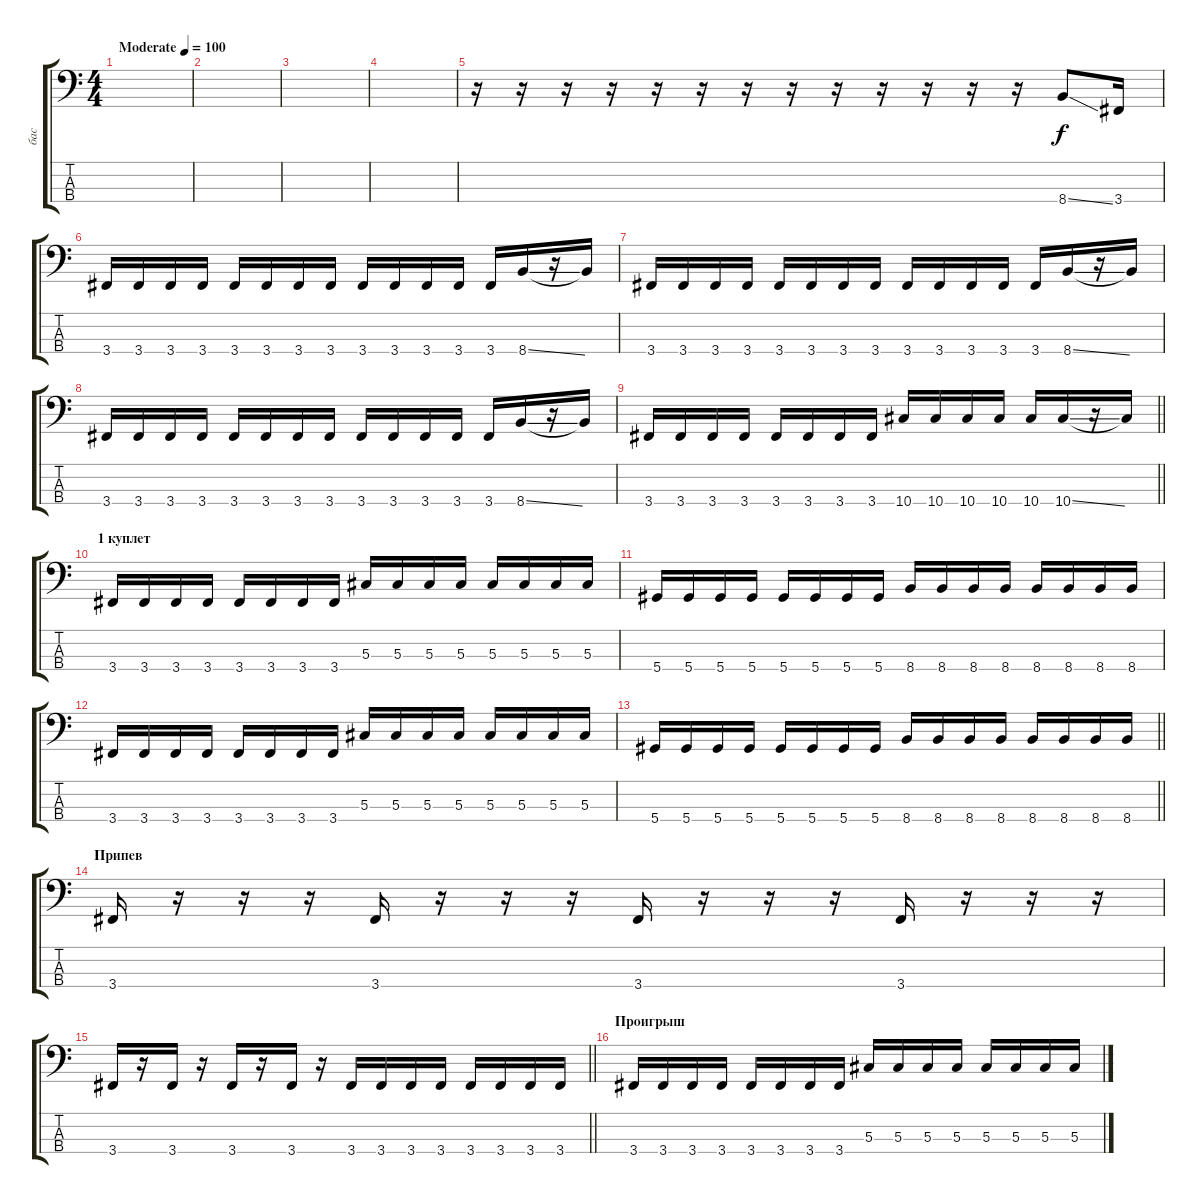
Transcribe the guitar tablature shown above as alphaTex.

\track ("бас" "бас") {instrument electricbasspick}
\staff {score tabs}
\tuning (Gb2 Db2 Ab1 Eb1) {hide}
\ts (4 4)
\tempo (100 "Moderate")
\clef f4
\ks c
|
|
|
|
r.16 r.16 r.16 r.16 r.16 r.16 r.16 r.16 r.16 r.16 r.16 r.16 r.16 8.4{ss}.8 3.4.16 |
3.4.16 3.4.16 3.4.16 3.4.16 3.4.16 3.4.16 3.4.16 3.4.16 3.4.16 3.4.16 3.4.16 3.4.16 3.4.16 8.4{ss}.16 r.16 8.4{t}.16 |
3.4.16 3.4.16 3.4.16 3.4.16 3.4.16 3.4.16 3.4.16 3.4.16 3.4.16 3.4.16 3.4.16 3.4.16 3.4.16 8.4{ss}.16 r.16 8.4{t}.16 |
3.4.16 3.4.16 3.4.16 3.4.16 3.4.16 3.4.16 3.4.16 3.4.16 3.4.16 3.4.16 3.4.16 3.4.16 3.4.16 8.4{ss}.16 r.16 8.4{t}.16 |
\barLineRight lightlight
3.4.16 3.4.16 3.4.16 3.4.16 3.4.16 3.4.16 3.4.16 3.4.16 10.4.16 10.4.16 10.4.16 10.4.16 10.4.16 10.4{ss}.16 r.16 10.4{t}.16 |
\section ("" " 1 куплет")
3.4.16 3.4.16 3.4.16 3.4.16 3.4.16 3.4.16 3.4.16 3.4.16 5.3.16 5.3.16 5.3.16 5.3.16 5.3.16 5.3.16 5.3.16 5.3.16 |
5.4.16 5.4.16 5.4.16 5.4.16 5.4.16 5.4.16 5.4.16 5.4.16 8.4.16 8.4.16 8.4.16 8.4.16 8.4.16 8.4.16 8.4.16 8.4.16 |
3.4.16 3.4.16 3.4.16 3.4.16 3.4.16 3.4.16 3.4.16 3.4.16 5.3.16 5.3.16 5.3.16 5.3.16 5.3.16 5.3.16 5.3.16 5.3.16 |
\barLineRight lightlight
5.4.16 5.4.16 5.4.16 5.4.16 5.4.16 5.4.16 5.4.16 5.4.16 8.4.16 8.4.16 8.4.16 8.4.16 8.4.16 8.4.16 8.4.16 8.4.16 |
\section ("" "Припев")
3.4.16 r.16 r.16 r.16 3.4.16 r.16 r.16 r.16 3.4.16 r.16 r.16 r.16 3.4.16 r.16 r.16 r.16 |
\barLineRight lightlight
3.4.16 r.16 3.4.16 r.16 3.4.16 r.16 3.4.16 r.16 3.4.16 3.4.16 3.4.16 3.4.16 3.4.16 3.4.16 3.4.16 3.4.16 |
\section ("" "Проигрыш")
3.4.16 3.4.16 3.4.16 3.4.16 3.4.16 3.4.16 3.4.16 3.4.16 5.3.16 5.3.16 5.3.16 5.3.16 5.3.16 5.3.16 5.3.16 5.3.16
